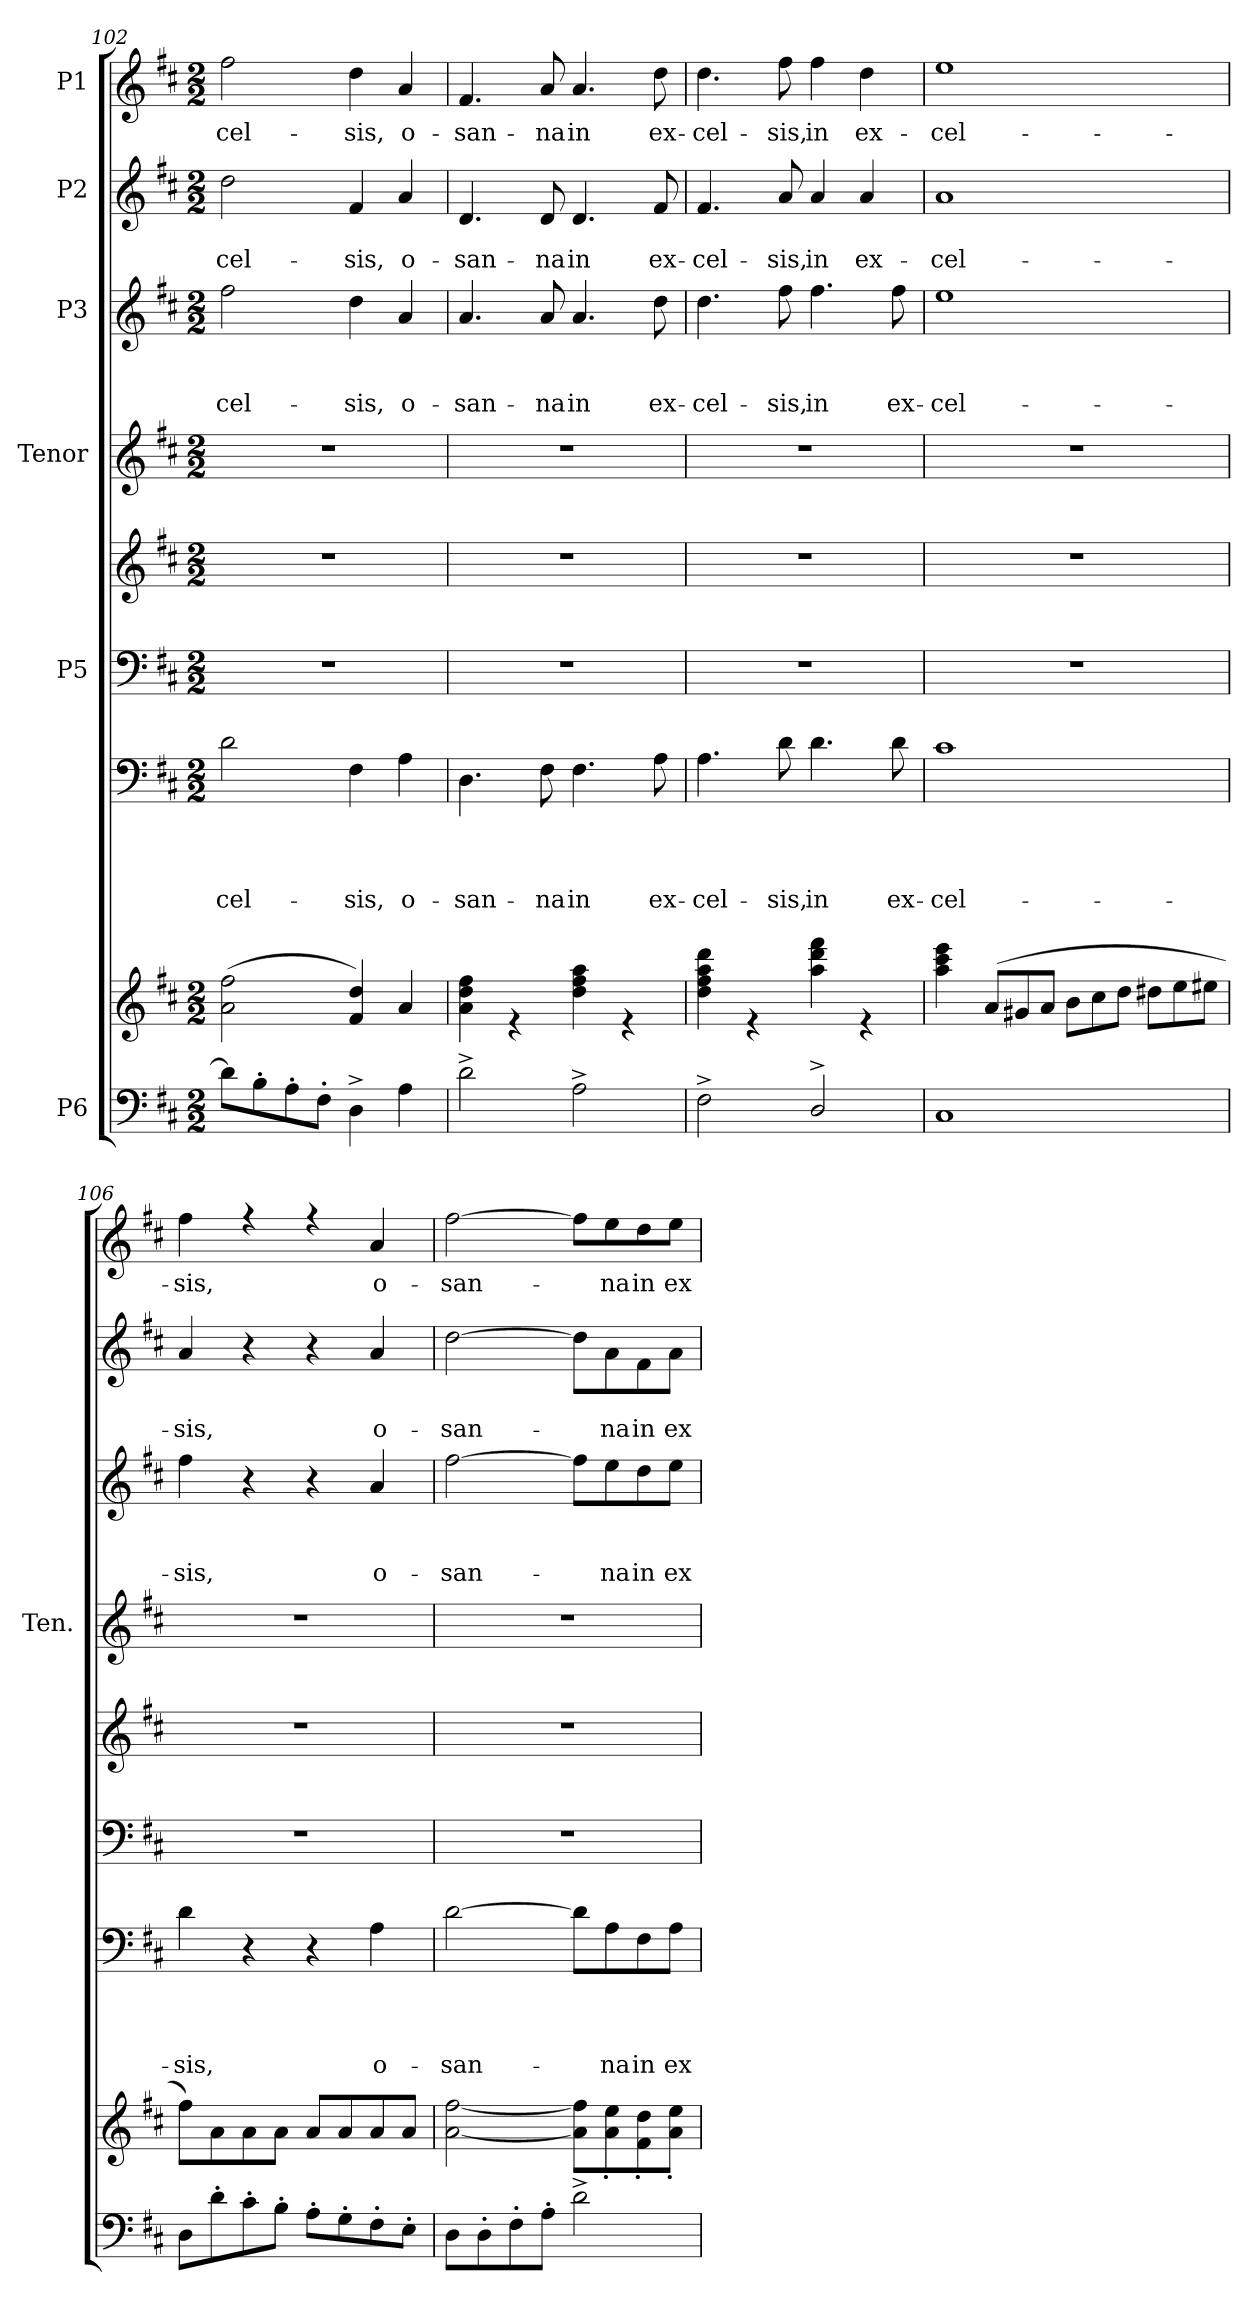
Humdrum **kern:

**kern	**kern	**kern	**text	**text	**text	**text	**kern	**kern	**kern	**kern	**text	**text	**text	**kern	**text	**text	**kern	**text
*part8	*part8	*part7	*part7	*part7	*part7	*part7	*part6	*part5	*part4	*part3	*part3	*part3	*part3	*part2	*part2	*part2	*part1	*part1
*staff9	*staff8	*staff7	*staff7	*staff7	*staff7	*staff7	*staff6	*staff5	*staff4	*staff3	*staff3	*staff3	*staff3	*staff2	*staff2	*staff2	*staff1	*staff1
*I"P6	*	*	*	*	*	*	*I"P5	*	*I"Tenor	*I"P3	*	*	*	*I"P2	*	*	*I"P1	*
*	*	*	*	*	*	*	*	*	*I'Ten.	*	*	*	*	*	*	*	*	*
*clefF4	*clefG2	*clefF4	*	*	*	*	*clefF4	*clefG2	*clefG2	*clefG2	*	*	*	*clefG2	*	*	*clefG2	*
*	*	*	*	*	*	*	*	*ITrd7c12	*ITrd7c12	*ITrd7c12	*	*	*	*	*	*	*	*
*k[f#c#]	*k[f#c#]	*k[f#c#]	*	*	*	*	*k[f#c#]	*k[f#c#]	*k[f#c#]	*k[f#c#]	*	*	*	*k[f#c#]	*	*	*k[f#c#]	*
*D:	*D:	*D:	*	*	*	*	*D:	*D:	*D:	*D:	*	*	*	*D:	*	*	*D:	*
*M2/2	*M2/2	*M2/2	*	*	*	*	*M2/2	*M2/2	*M2/2	*M2/2	*	*	*	*M2/2	*	*	*M2/2	*
=102	=102	=102	=102	=102	=102	=102	=102	=102	=102	=102	=102	=102	=102	=102	=102	=102	=102	=102
*^	*^	*	*	*	*	*	*	*	*	*	*	*	*	*	*	*	*	*
!	!	!	!	!	!	!	!	!LO:LY:b	!	!	!	!	!	!	!LO:LY:b	!	!	!LO:LY:b	!	!LO:LY:b
*	*	*	*	*	*	*	*	*	*	*	*	*	*	*	*	*	*	*	*^	*
8d\L]	1ryy	1ryy	(>2a\ 2ff#\	2d\	.	.	.	-cel-	1r	1r	1r	2f#\	.	.	-cel-	2dd\	.	-cel-	2ff#\	1ryy	-cel-
8B'>\	.	.	.	.	.	.	.	.	.	.	.	.	.	.	.	.	.	.	.	.	.
8A'>\	.	.	.	.	.	.	.	.	.	.	.	.	.	.	.	.	.	.	.	.	.
8F#'>\J	.	.	.	.	.	.	.	.	.	.	.	.	.	.	.	.	.	.	.	.	.
!	!	!	!	!	!	!	!	!LO:LY:b	!	!	!	!	!	!	!LO:LY:b	!	!	!LO:LY:b	!	!	!LO:LY:b
4D^>\	.	.	4f#/ 4dd/)	4F#\	.	.	.	-sis,	.	.	.	4d\	.	.	-sis,	4f#/	.	-sis,	4dd\	.	-sis,
!	!	!	!	!	!	!	!	!LO:LY:b	!	!	!	!	!	!	!LO:LY:b	!	!	!LO:LY:b	!	!	!LO:LY:b
4A\	.	.	4a/	4A\	.	.	.	o-	.	.	.	4A/	.	.	o-	4a/	.	o-	4a/	.	o-
=103	=103	=103	=103	=103	=103	=103	=103	=103	=103	=103	=103	=103	=103	=103	=103	=103	=103	=103	=103	=103	=103
!	!	!	!	!	!	!	!	!LO:LY:b	!	!	!	!	!	!	!LO:LY:b	!	!	!LO:LY:b	!	!	!LO:LY:b
2d^>\	1ryy	1ryy	4a\ 4dd\ 4ff#\	4.D\	.	.	.	-san-	1r	1r	1r	4.A/	.	.	-san-	4.d/	.	-san-	4.f#/	1ryy	-san-
.	.	.	4r	.	.	.	.	.	.	.	.	.	.	.	.	.	.	.	.	.	.
!	!	!	!	!	!	!	!	!LO:LY:b	!	!	!	!	!	!	!LO:LY:b	!	!	!LO:LY:b	!	!	!LO:LY:b
.	.	.	.	8F#\	.	.	.	-na	.	.	.	8A/	.	.	-na	8d/	.	-na	8a/	.	-na
!	!	!	!	!	!	!	!	!LO:LY:b	!	!	!	!	!	!	!LO:LY:b	!	!	!LO:LY:b	!	!	!LO:LY:b
2A^>\	.	.	4dd\ 4ff#\ 4aa\	4.F#\	.	.	.	in	.	.	.	4.A/	.	.	in	4.d/	.	in	4.a/	.	in
.	.	.	4r	.	.	.	.	.	.	.	.	.	.	.	.	.	.	.	.	.	.
!	!	!	!	!	!	!	!	!LO:LY:b	!	!	!	!	!	!	!LO:LY:b	!	!	!LO:LY:b	!	!	!LO:LY:b
.	.	.	.	8A\	.	.	.	ex-	.	.	.	8d\	.	.	ex-	8f#/	.	ex-	8dd\	.	ex-
=104	=104	=104	=104	=104	=104	=104	=104	=104	=104	=104	=104	=104	=104	=104	=104	=104	=104	=104	=104	=104	=104
!	!	!	!	!	!	!	!	!LO:LY:b	!	!	!	!	!	!	!LO:LY:b	!	!	!LO:LY:b	!	!	!LO:LY:b
2F#^>\	1ryy	1ryy	4dd\ 4ff#\ 4aa\ 4ddd\	4.A\	.	.	.	-cel-	1r	1r	1r	4.d\	.	.	-cel-	4.f#/	.	-cel-	4.dd\	1ryy	-cel-
.	.	.	4r	.	.	.	.	.	.	.	.	.	.	.	.	.	.	.	.	.	.
!	!	!	!	!	!	!	!	!LO:LY:b	!	!	!	!	!	!	!LO:LY:b	!	!	!LO:LY:b	!	!	!LO:LY:b
.	.	.	.	8d\	.	.	.	-sis,	.	.	.	8f#\	.	.	-sis,	8a/	.	-sis,	8ff#\	.	-sis,
!	!	!	!	!	!	!	!	!LO:LY:b	!	!	!	!	!	!	!LO:LY:b	!	!	!LO:LY:b	!	!	!LO:LY:b
2D^>/	.	.	4aa\ 4ddd\ 4fff#\	4.d\	.	.	.	in	.	.	.	4.f#\	.	.	in	4a/	.	in	4ff#\	.	in
!	!	!	!	!	!	!	!	!	!	!	!	!	!	!	!	!	!	!LO:LY:b	!	!	!LO:LY:b
.	.	.	4r	.	.	.	.	.	.	.	.	.	.	.	.	4a/	.	ex-	4dd\	.	ex-
!	!	!	!	!	!	!	!	!LO:LY:b	!	!	!	!	!	!	!LO:LY:b	!	!	!	!	!	!
.	.	.	.	8d\	.	.	.	ex-	.	.	.	8f#\	.	.	ex-	.	.	.	.	.	.
!!LO:PB:g=z	!!
=105	=105	=105	=105	=105	=105	=105	=105	=105	=105	=105	=105	=105	=105	=105	=105	=105	=105	=105	=105	=105	=105
!	!	!	!	!	!	!	!	!LO:LY:b	!	!	!	!	!	!	!LO:LY:b	!	!	!LO:LY:b	!	!	!LO:LY:b
1C#	1ryy	1ryy	4aa\ 4ccc#\ 4eee\	1c#	.	.	.	-cel-	1r	1r	1r	1e	.	.	-cel-	1a	.	-cel-	1ee	1ryy	-cel-
*	*	*	*Xtuplet	*	*	*	*	*	*	*	*	*	*	*	*	*	*	*	*	*	*
.	.	.	(>12a/L	.	.	.	.	.	.	.	.	.	.	.	.	.	.	.	.	.	.
.	.	.	12g#X/	.	.	.	.	.	.	.	.	.	.	.	.	.	.	.	.	.	.
.	.	.	12a/J	.	.	.	.	.	.	.	.	.	.	.	.	.	.	.	.	.	.
.	.	.	12b\L	.	.	.	.	.	.	.	.	.	.	.	.	.	.	.	.	.	.
.	.	.	12cc#\	.	.	.	.	.	.	.	.	.	.	.	.	.	.	.	.	.	.
.	.	.	12dd\J	.	.	.	.	.	.	.	.	.	.	.	.	.	.	.	.	.	.
.	.	.	12dd#X\L	.	.	.	.	.	.	.	.	.	.	.	.	.	.	.	.	.	.
.	.	.	12ee\	.	.	.	.	.	.	.	.	.	.	.	.	.	.	.	.	.	.
.	.	.	12ee#X\J	.	.	.	.	.	.	.	.	.	.	.	.	.	.	.	.	.	.
=106	=106	=106	=106	=106	=106	=106	=106	=106	=106	=106	=106	=106	=106	=106	=106	=106	=106	=106	=106	=106	=106
!	!	!	!	!	!	!	!	!LO:LY:b	!	!	!	!	!	!	!LO:LY:b	!	!	!LO:LY:b	!	!	!LO:LY:b
8D\L	1ryy	1ryy	8ff#\L)	4d\	.	.	.	-sis,	1r	1r	1r	4f#\	.	.	-sis,	4a/	.	-sis,	4ff#\	1ryy	-sis,
8d'>\	.	.	8a\	.	.	.	.	.	.	.	.	.	.	.	.	.	.	.	.	.	.
8c#'>\	.	.	8a\	4r	.	.	.	.	.	.	.	4r	.	.	.	4r	.	.	4r	.	.
8B'>\J	.	.	8a\J	.	.	.	.	.	.	.	.	.	.	.	.	.	.	.	.	.	.
8A'>\L	.	.	8a/L	4r	.	.	.	.	.	.	.	4r	.	.	.	4r	.	.	4r	.	.
8G'>\	.	.	8a/	.	.	.	.	.	.	.	.	.	.	.	.	.	.	.	.	.	.
!	!	!	!	!	!	!	!	!LO:LY:b	!	!	!	!	!	!	!LO:LY:b	!	!	!LO:LY:b	!	!	!LO:LY:b
8F#'>\	.	.	8a/	4A\	.	.	.	o-	.	.	.	4A/	.	.	o-	4a/	.	o-	4a/	.	o-
8E'>\J	.	.	8a/J	.	.	.	.	.	.	.	.	.	.	.	.	.	.	.	.	.	.
=107	=107	=107	=107	=107	=107	=107	=107	=107	=107	=107	=107	=107	=107	=107	=107	=107	=107	=107	=107	=107	=107
!	!	!	!	!	!	!	!	!LO:LY:b	!	!	!	!	!	!	!LO:LY:b	!	!	!LO:LY:b	!	!	!LO:LY:b
8D\L	1ryy	1ryy	[<2a\ [>2ff#\	[>2d\	.	.	.	-san-	1r	1r	1r	[>2f#\	.	.	-san-	[>2dd\	.	-san-	[>2ff#\	1ryy	-san-
8D'>\	.	.	.	.	.	.	.	.	.	.	.	.	.	.	.	.	.	.	.	.	.
8F#'>\	.	.	.	.	.	.	.	.	.	.	.	.	.	.	.	.	.	.	.	.	.
8A'>\J	.	.	.	.	.	.	.	.	.	.	.	.	.	.	.	.	.	.	.	.	.
2d^>\	.	.	8a\] 8ff#\]L	8d\L]	.	.	.	.	.	.	.	8f#\L]	.	.	.	8dd\L]	.	.	8ff#\L]	.	.
!	!	!	!	!	!	!	!	!LO:LY:b	!	!	!	!	!	!	!LO:LY:b	!	!	!LO:LY:b	!	!	!LO:LY:b
.	.	.	8a\'> 8ee\'>	8A\	.	.	.	-na	.	.	.	8e\	.	.	-na	8a\	.	-na	8ee\	.	-na
!	!	!	!	!	!	!	!	!LO:LY:b	!	!	!	!	!	!	!LO:LY:b	!	!	!LO:LY:b	!	!	!LO:LY:b
.	.	.	8f#\'> 8dd\'>	8F#\	.	.	.	in	.	.	.	8d\	.	.	in	8f#\	.	in	8dd\	.	in
!	!	!	!	!	!	!	!	!LO:LY:b	!	!	!	!	!	!	!LO:LY:b	!	!	!LO:LY:b	!	!	!LO:LY:b
.	.	.	8a\'> 8ee\'>J	8A\J	.	.	.	ex-	.	.	.	8e\J	.	.	ex-	8a\J	.	ex-	8ee\J	.	ex-
*v	*v	*	*	*	*	*	*	*	*	*	*	*	*	*	*	*	*	*	*v	*v	*
*	*v	*v	*	*	*	*	*	*	*	*	*	*	*	*	*	*	*	*	*
=	=	=	=	=	=	=	=	=	=	=	=	=	=	=	=	=	=	=
*-	*-	*-	*-	*-	*-	*-	*-	*-	*-	*-	*-	*-	*-	*-	*-	*-	*-	*-
